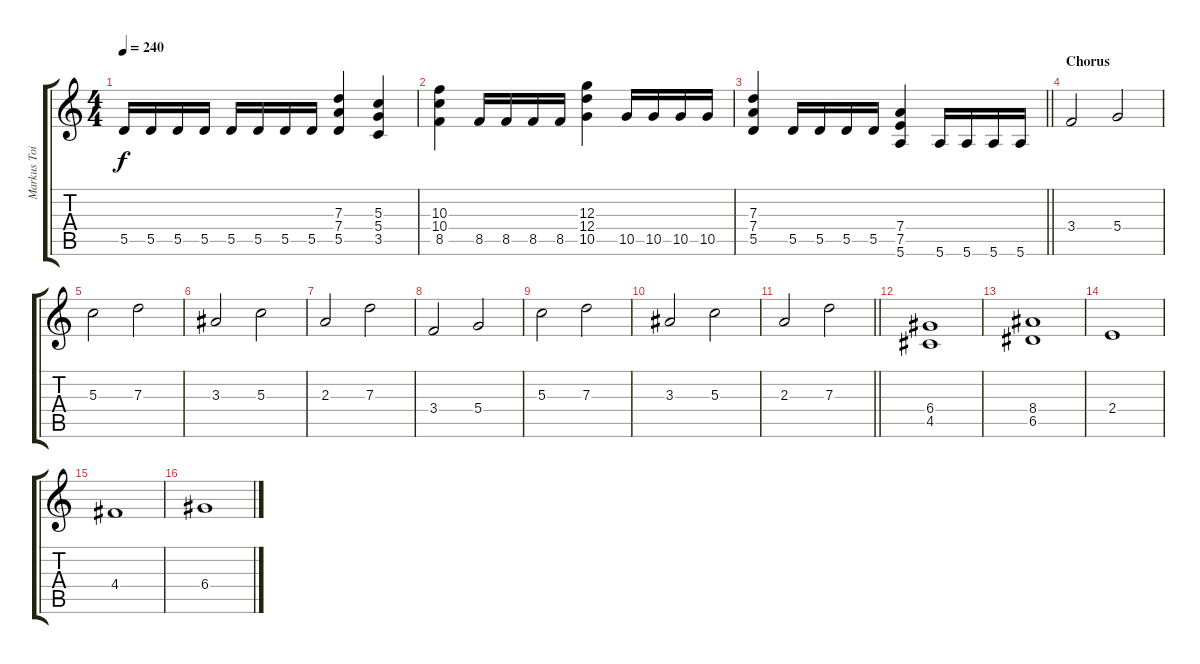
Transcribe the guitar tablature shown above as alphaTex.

\track ("Markus Toivonen" "Markus Toi") {instrument distortionguitar}
\staff {score tabs}
\tuning (E4 B3 G3 D3 A2 E2) {hide}
\ts (4 4)
\tempo 240
\clef g2
\ks c
5.5.16{dy f} 5.5.16 5.5.16 5.5.16 5.5.16 5.5.16 5.5.16 5.5.16 (7.3 7.4 5.5).4 (5.3 5.4 3.5).4 |
(10.3 10.4 8.5).4 8.5.16 8.5.16 8.5.16 8.5.16 (12.3 12.4 10.5).4 10.5.16 10.5.16 10.5.16 10.5.16 |
\barLineRight lightlight
(7.3 7.4 5.5).4 5.5.16 5.5.16 5.5.16 5.5.16 (7.4 7.5 5.6).4 5.6.16 5.6.16 5.6.16 5.6.16 |
\section ("" "Chorus")
3.4.2 5.4.2 |
5.3.2 7.3.2 |
3.3.2 5.3.2 |
2.3.2 7.3.2 |
3.4.2 5.4.2 |
5.3.2 7.3.2 |
3.3.2 5.3.2 |
\barLineRight lightlight
2.3.2 7.3.2 |
(6.4 4.5).1 |
(8.4 6.5).1 |
2.4.1 |
4.4.1 |
6.4.1
